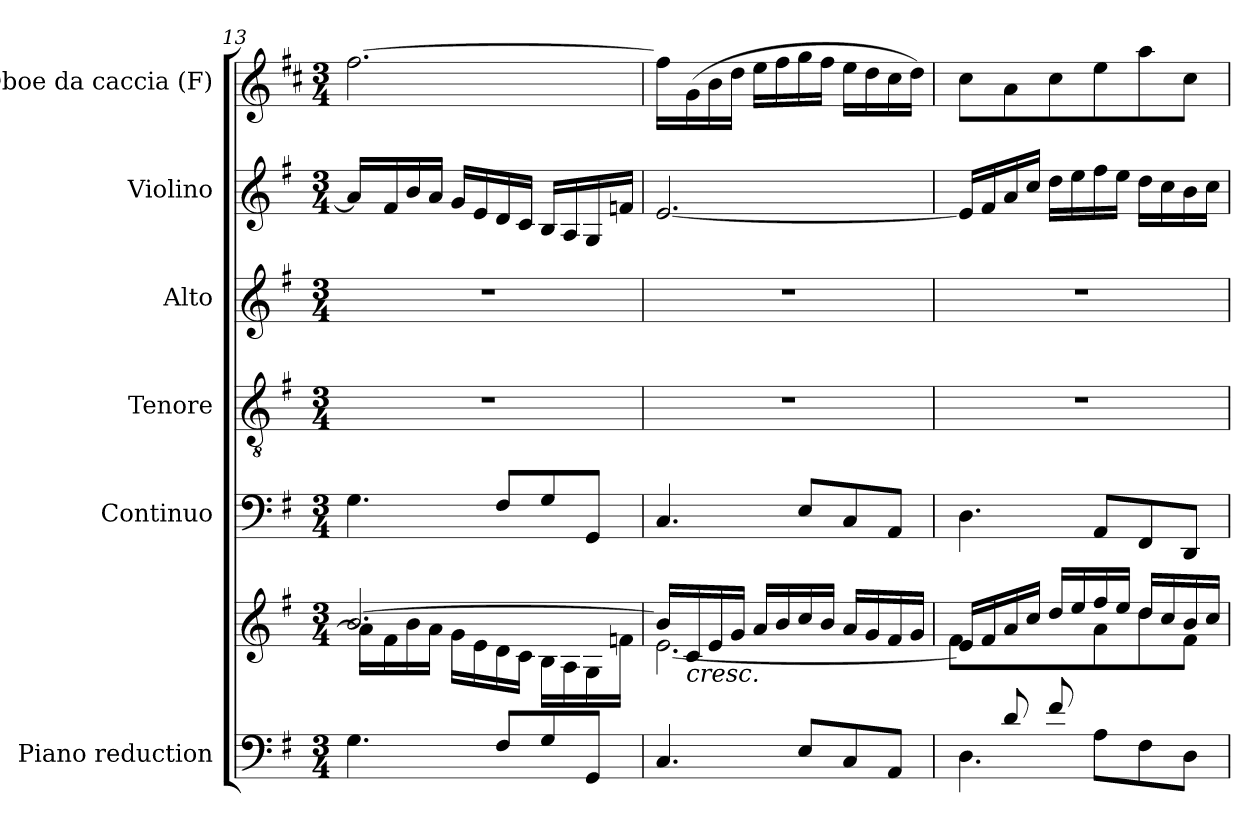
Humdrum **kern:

**kern	**kern	**kern	**kern	**kern	**kern	**kern
*part6	*part6	*part5	*part4	*part3	*part2	*part1
*staff7	*staff6	*staff5	*staff4	*staff3	*staff2	*staff1
*I"Piano reduction	*	*I"Continuo	*I"Tenore	*I"Alto	*I"Violino	*I"Oboe da caccia (F)
*I'Pno	*	*	*	*	*I'Vln	*
!!LO:PB:g=z
*clefF4	*clefG2	*clefF4	*clefGv2	*clefG2	*clefG2	*clefG2
*	*	*	*	*	*	*ITrd4c7
*k[f#]	*k[f#]	*k[f#]	*k[f#]	*k[f#]	*k[f#]	*k[f#]
*M3/4	*M3/4	*M3/4	*M3/4	*M3/4	*M3/4	*M3/4
=13	=13	=13	=13	=13	=13	=13
*	*^	*	*	*	*	*
4.G\	[2.b/	16a\LL]	4.G\	2.r	2.r	16a/LL]	[2.b\
.	.	16f#\	.	.	.	16f#/	.
.	.	16b\	.	.	.	16b/	.
.	.	16a\JJ	.	.	.	16a/JJ	.
.	.	16g\LL	.	.	.	16g/LL	.
.	.	16e\	.	.	.	16e/	.
8F#/L	.	16d\	8F#/L	.	.	16d/	.
.	.	16c\JJ	.	.	.	16c/JJ	.
8G/	.	16B\LL	8G/	.	.	16B/LL	.
.	.	16A\	.	.	.	16A/	.
8GG/J	.	16G\	8GG/J	.	.	16G/	.
.	.	16fn\JJ	.	.	.	16fn/JJ	.
=14	=14	=14	=14	=14	=14	=14	=14
4.C/	16b/LL]	[2.e\	4.C/	2.r	2.r	[2.e/	16b\LL]
!	!LO:TX:b:i:t=cresc.	!	!	!	!	!	!
.	16c/	.	.	.	.	.	(16c\
.	16e/	.	.	.	.	.	16e\
.	16g/JJ	.	.	.	.	.	16g\JJ
.	16a/LL	.	.	.	.	.	16a\LL
.	16b/	.	.	.	.	.	16b\
8E/L	16cc/	.	8E/L	.	.	.	16cc\
.	16b/JJ	.	.	.	.	.	16b\JJ
8C/	16a/LL	.	8C/	.	.	.	16a\LL
.	16g/	.	.	.	.	.	16g\
8AA/J	16f#/	.	8AA/J	.	.	.	16f#\
.	16g/JJ	.	.	.	.	.	16g\JJ)
=15	=15	=15	=15	=15	=15	=15	=15
*^	*	*	*	*	*	*	*
8ryy	4.D\	16e/LL]	8f#\L	4.D\	2.r	2.r	16e/LL]	8f#\L
.	.	16f#/	.	.	.	.	16f#/	.
8d/	.	16a/	4ryy	.	.	.	16a/	8d\
.	.	16cc/JJ	.	.	.	.	16cc/JJ	.
8f#/	.	16dd/LL	.	.	.	.	16dd\LL	8f#\
.	.	16ee/	.	.	.	.	16ee\	.
4.ryy	8A\L	16ff#/	8a\	8AA/L	.	.	16ff#\	8a\
.	.	16ee/JJ	.	.	.	.	16ee\JJ	.
.	8F#\	16dd/LL	8dd\	8FF#/	.	.	16dd\LL	8dd\
.	.	16cc/	.	.	.	.	16cc\	.
.	8D\J	16b/	8f#\J	8DD/J	.	.	16b\	8f#\J
.	.	16cc/JJ	.	.	.	.	16cc\JJ	.
*v	*v	*	*	*	*	*	*	*
*	*v	*v	*	*	*	*	*
=	=	=	=	=	=	=
*-	*-	*-	*-	*-	*-	*-
